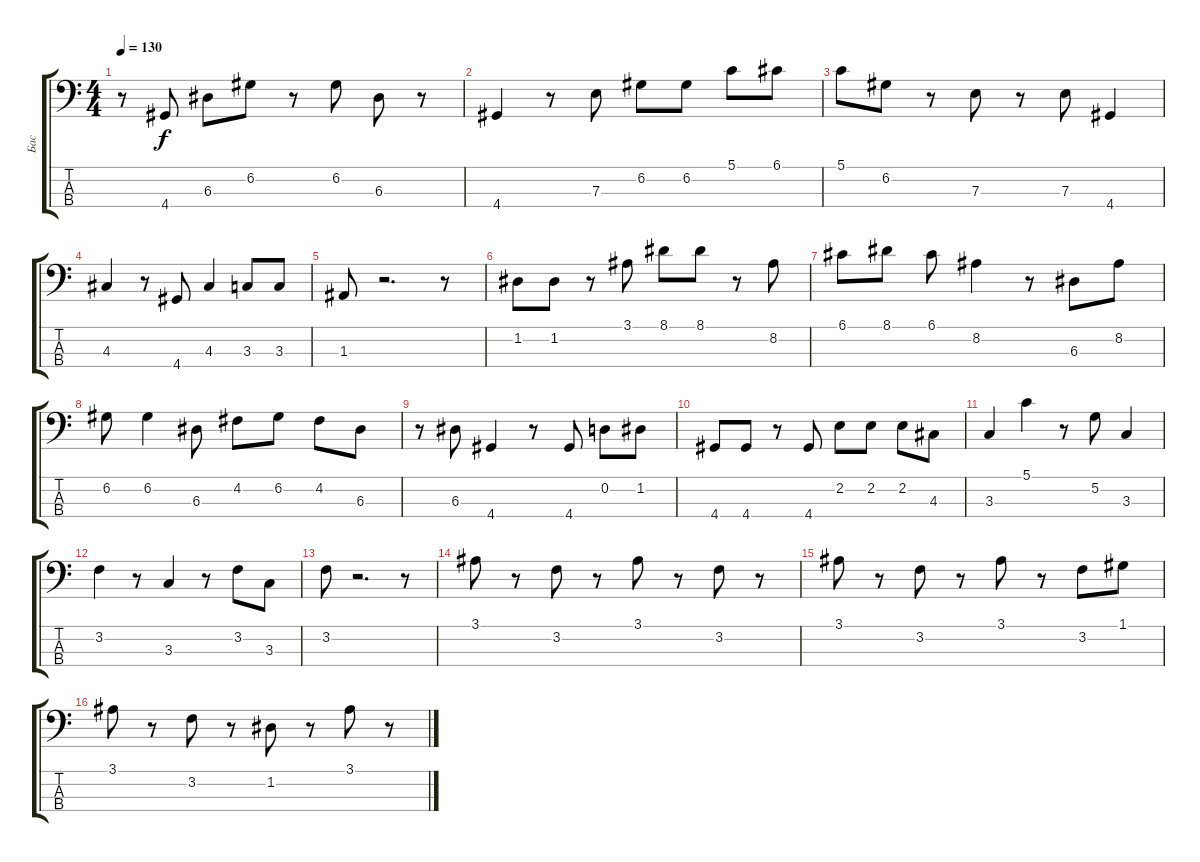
\track ("Бас" "Бас") {instrument electricbassfinger}
\staff {score tabs}
\tuning (G2 D2 A1 E1) {hide}
\ts (4 4)
\tempo 130
\clef f4
\ks c
r.8{dy f} 4.4.8 6.3.8 6.2.8 r.8 6.2.8 6.3.8 r.8 |
4.4.4 r.8 7.3.8 6.2.8 6.2.8 5.1.8 6.1.8 |
5.1.8 6.2.8 r.8 7.3.8 r.8 7.3.8 4.4.4 |
4.3.4 r.8 4.4.8 4.3.4 3.3.8 3.3.8 |
1.3.8 r.2{d} r.8 |
1.2.8 1.2.8 r.8 3.1.8 8.1.8 8.1.8 r.8 8.2.8 |
6.1.8 8.1.8 6.1.8 8.2.4 r.8 6.3.8 8.2.8 |
6.2.8 6.2.4 6.3.8 4.2.8 6.2.8 4.2.8 6.3.8 |
r.8 6.3.8 4.4.4 r.8 4.4.8 0.2.8 1.2.8 |
4.4.8 4.4.8 r.8 4.4.8 2.2.8 2.2.8 2.2.8 4.3.8 |
3.3.4 5.1.4 r.8 5.2.8 3.3.4 |
3.2.4 r.8 3.3.4 r.8 3.2.8 3.3.8 |
3.2.8 r.2{d} r.8 |
3.1.8 r.8 3.2.8 r.8 3.1.8 r.8 3.2.8 r.8 |
3.1.8 r.8 3.2.8 r.8 3.1.8 r.8 3.2.8 1.1.8 |
3.1.8 r.8 3.2.8 r.8 1.2.8 r.8 3.1.8 r.8
